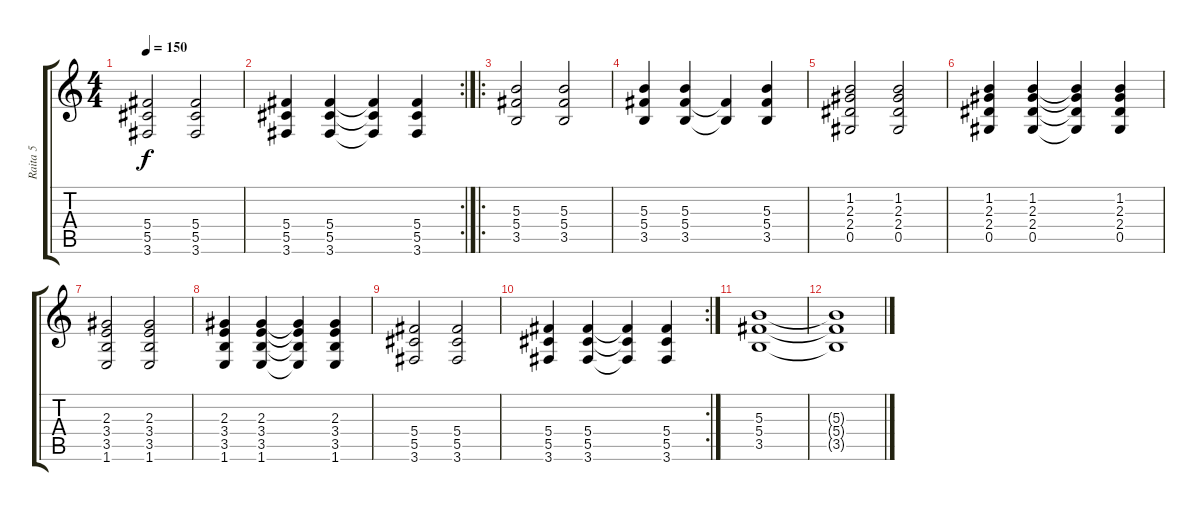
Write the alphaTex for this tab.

\track ("Raita 5" "Raita 5") {instrument overdrivenguitar}
\staff {score tabs}
\tuning (Eb4 Bb3 Gb3 Db3 Ab2 Eb2) {hide}
\ts (4 4)
\tempo 150
\clef g2
\ks c
(5.4 5.5 3.6).2{dy f} (5.4 5.5 3.6).2 |
\rc 2
(5.4 5.5 3.6).4 (5.4 5.5 3.6).4 (5.4{t} 5.5{t} 3.6{t}).4 (5.4 5.5 3.6).4 |
\ro
(5.3 5.4 3.5).2 (5.3 5.4 3.5).2 |
(5.3 5.4 3.5).4 (5.3 5.4 3.5).4 (5.4{t} 3.5{t}).4 (5.3 5.4 3.5).4 |
(1.2 2.3 2.4 0.5).2 (1.2 2.3 2.4 0.5).2 |
(1.2 2.3 2.4 0.5).4 (1.2 2.3 2.4 0.5).4 (1.2{t} 2.3{t} 2.4{t} 0.5{t}).4 (1.2 2.3 2.4 0.5).4 |
(2.3 3.4 3.5 1.6).2 (2.3 3.4 3.5 1.6).2 |
(2.3 3.4 3.5 1.6).4 (2.3 3.4 3.5 1.6).4 (2.3{t} 3.4{t} 3.5{t} 1.6{t}).4 (2.3 3.4 3.5 1.6).4 |
(5.4 5.5 3.6).2 (5.4 5.5 3.6).2 |
\rc 2
(5.4 5.5 3.6).4 (5.4 5.5 3.6).4 (5.4{t} 5.5{t} 3.6{t}).4 (5.4 5.5 3.6).4 |
(5.3 5.4 3.5).1 |
(5.3{t} 5.4{t} 3.5{t}).1
